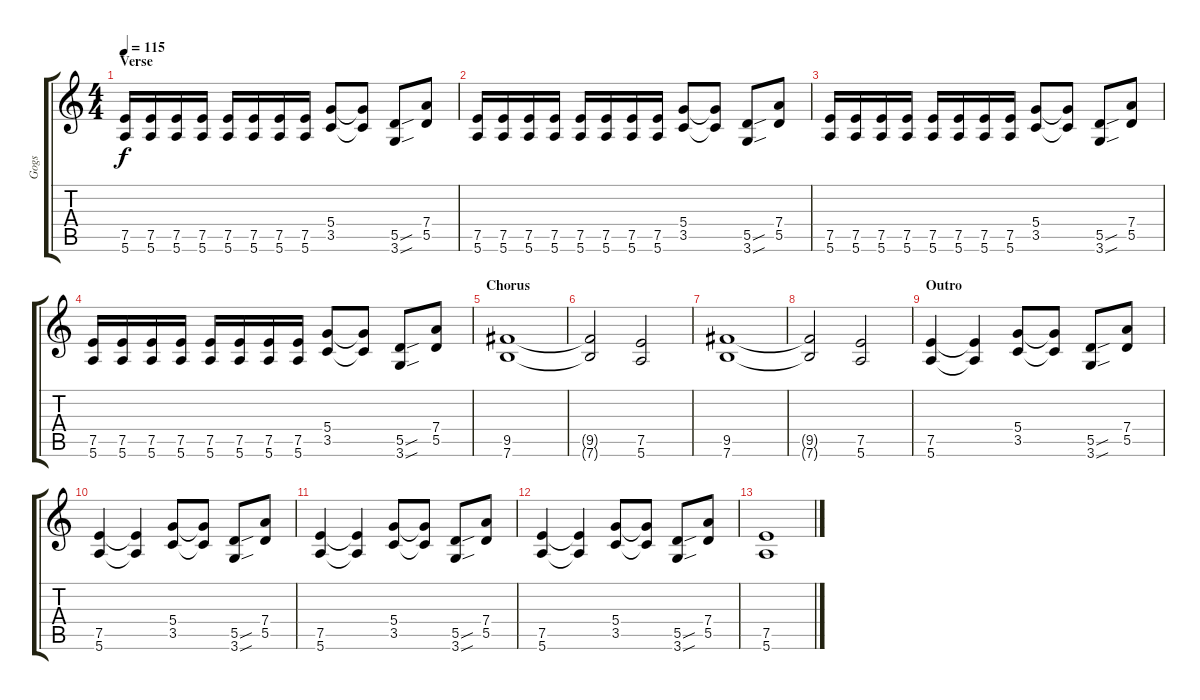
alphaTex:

\track ("Gogs" "Gogs") {instrument overdrivenguitar}
\staff {score tabs}
\tuning (E4 B3 G3 D3 A2 E2) {hide}
\ts (4 4)
\section ("" "Verse")
\tempo 115
\clef g2
\ks c
(7.5 5.6).16{dy f} (7.5 5.6).16 (7.5 5.6).16 (7.5 5.6).16 (7.5 5.6).16 (7.5 5.6).16 (7.5 5.6).16 (7.5 5.6).16 (5.4 3.5).8 (5.4{t} 3.5{t}).8 (5.5{sou} 3.6{sou}).8 (7.4 5.5).8 |
(7.5 5.6).16 (7.5 5.6).16 (7.5 5.6).16 (7.5 5.6).16 (7.5 5.6).16 (7.5 5.6).16 (7.5 5.6).16 (7.5 5.6).16 (5.4 3.5).8 (5.4{t} 3.5{t}).8 (5.5{sou} 3.6{sou}).8 (7.4 5.5).8 |
(7.5 5.6).16 (7.5 5.6).16 (7.5 5.6).16 (7.5 5.6).16 (7.5 5.6).16 (7.5 5.6).16 (7.5 5.6).16 (7.5 5.6).16 (5.4 3.5).8 (5.4{t} 3.5{t}).8 (5.5{sou} 3.6{sou}).8 (7.4 5.5).8 |
(7.5 5.6).16 (7.5 5.6).16 (7.5 5.6).16 (7.5 5.6).16 (7.5 5.6).16 (7.5 5.6).16 (7.5 5.6).16 (7.5 5.6).16 (5.4 3.5).8 (5.4{t} 3.5{t}).8 (5.5{sou} 3.6{sou}).8 (7.4 5.5).8 |
\section ("" "Chorus")
(9.5 7.6).1 |
(9.5{t} 7.6{t}).2 (7.5 5.6).2 |
(9.5 7.6).1 |
(9.5{t} 7.6{t}).2 (7.5 5.6).2 |
\section ("" "Outro")
(7.5 5.6).4 (7.5{t} 5.6{t}).4 (5.4 3.5).8 (5.4{t} 3.5{t}).8 (5.5{sou} 3.6{sou}).8 (7.4 5.5).8 |
(7.5 5.6).4 (7.5{t} 5.6{t}).4 (5.4 3.5).8 (5.4{t} 3.5{t}).8 (5.5{sou} 3.6{sou}).8 (7.4 5.5).8 |
(7.5 5.6).4 (7.5{t} 5.6{t}).4 (5.4 3.5).8 (5.4{t} 3.5{t}).8 (5.5{sou} 3.6{sou}).8 (7.4 5.5).8 |
(7.5 5.6).4 (7.5{t} 5.6{t}).4 (5.4 3.5).8 (5.4{t} 3.5{t}).8 (5.5{sou} 3.6{sou}).8 (7.4 5.5).8 |
(7.5 5.6).1
